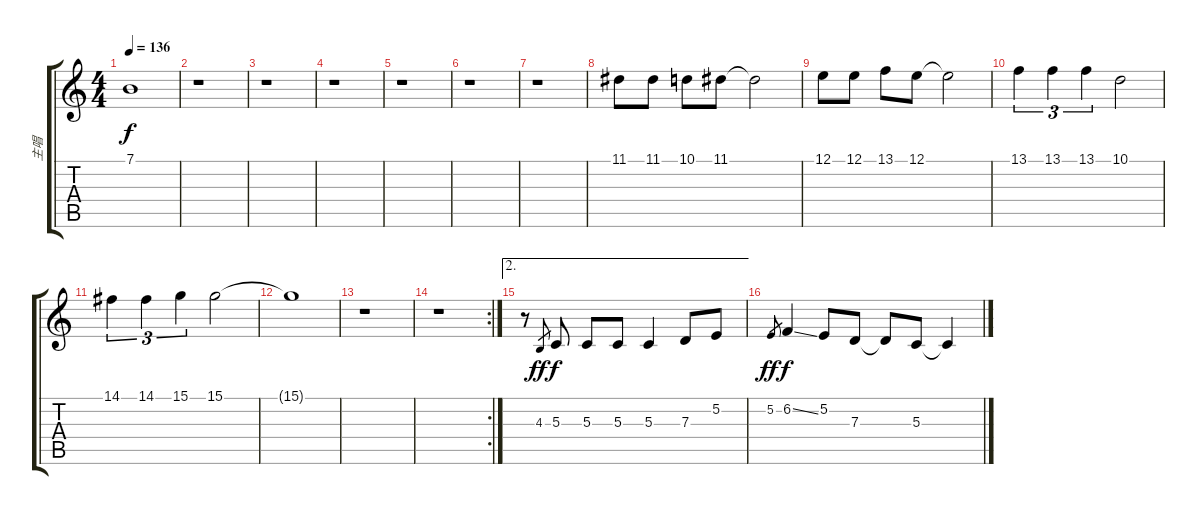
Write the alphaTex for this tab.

\track ("主唱" "主唱") {instrument sopranosax}
\staff {score tabs}
\tuning (E4 B3 G3 D3 A2 E2) {hide}
\ts (4 4)
\tempo 136
\clef g2
\ks c
7.1{t}.1{dy f} |
r.1 |
r.1 |
r.1 |
r.1 |
r.1 |
r.1 |
11.1.8 11.1.8 10.1.8 11.1.8 11.1{t}.2 |
12.1.8 12.1.8 13.1.8 12.1.8 12.1{t}.2 |
13.1.4{tu (3 2)} 13.1.4{tu (3 2)} 13.1.4{tu (3 2)} 10.1.2 |
14.1.4{tu (3 2)} 14.1.4{tu (3 2)} 15.1.4{tu (3 2)} 15.1.2 |
15.1{t}.1 |
r.1 |
\rc 2
r.1 |
\ae 2
r.8 4.3.8{gr dy ff} 5.3.8{dy f} 5.3.8 5.3.8 5.3.4 7.3.8 5.2.8 |
5.2.8{gr dy ff} 6.2{ss}.4{dy f} 5.2.8 7.3.8 7.3{t}.8 5.3.8 5.3{t}.4
